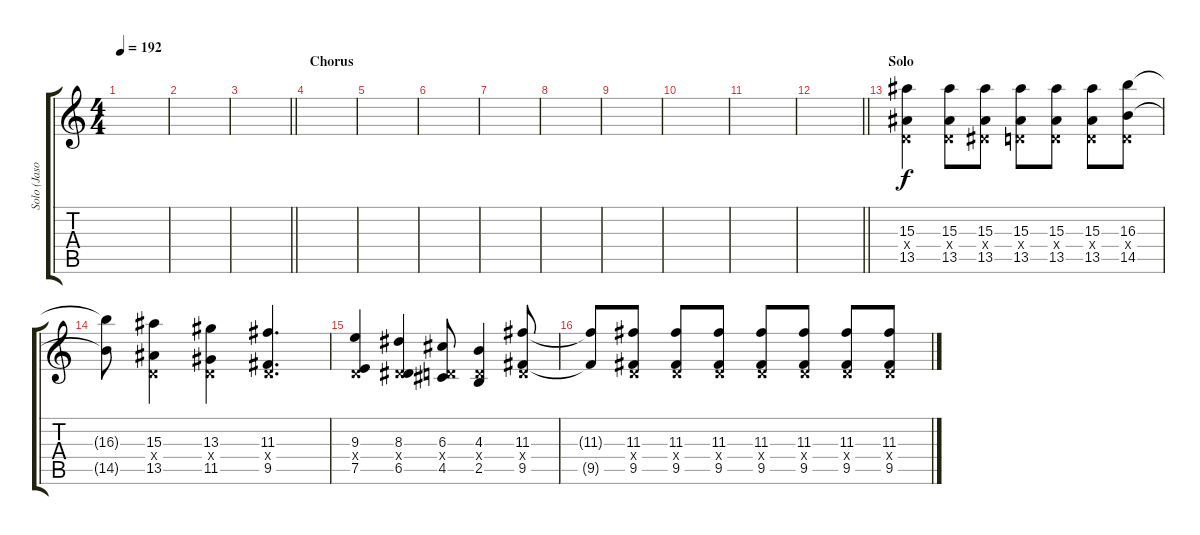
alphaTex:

\track ("Solo (Jason White)" "Solo (Jaso") {instrument distortionguitar}
\staff {score tabs}
\tuning (E4 B3 G3 D3 A2 E2) {hide}
\ts (4 4)
\tempo 192
\clef g2
\ks c
|
|
\barLineRight lightlight
|
\section ("" "Chorus")
|
|
|
|
|
|
|
|
\barLineRight lightlight
|
\section ("" "Solo")
(15.3 0.4{x} 13.5).4 (15.3 0.4{x} 13.5).8 (15.3 1.4{x} 13.5).8 (15.3 0.4{x} 13.5).8 (15.3 0.4{x} 13.5).8 (15.3 0.4{x} 13.5).8 (16.3 0.4{x} 14.5).8 |
(16.3{t} 14.5{t}).8 (15.3 0.4{x} 13.5).4 (13.3 0.4{x} 11.5).4 (11.3 0.4{x} 9.5).4{d} |
(9.3 0.4{x} 7.5).4 (8.3 0.4{x} 6.5).4 (6.3 0.4{x} 4.5).8 (4.3 0.4{x} 2.5).4 (11.3 0.4{x} 9.5).8 |
(11.3{t} 9.5{t}).8 (11.3 0.4{x} 9.5).8 (11.3 0.4{x} 9.5).8 (11.3 0.4{x} 9.5).8 (11.3 0.4{x} 9.5).8 (11.3 0.4{x} 9.5).8 (11.3 0.4{x} 9.5).8 (11.3 0.4{x} 9.5).8
